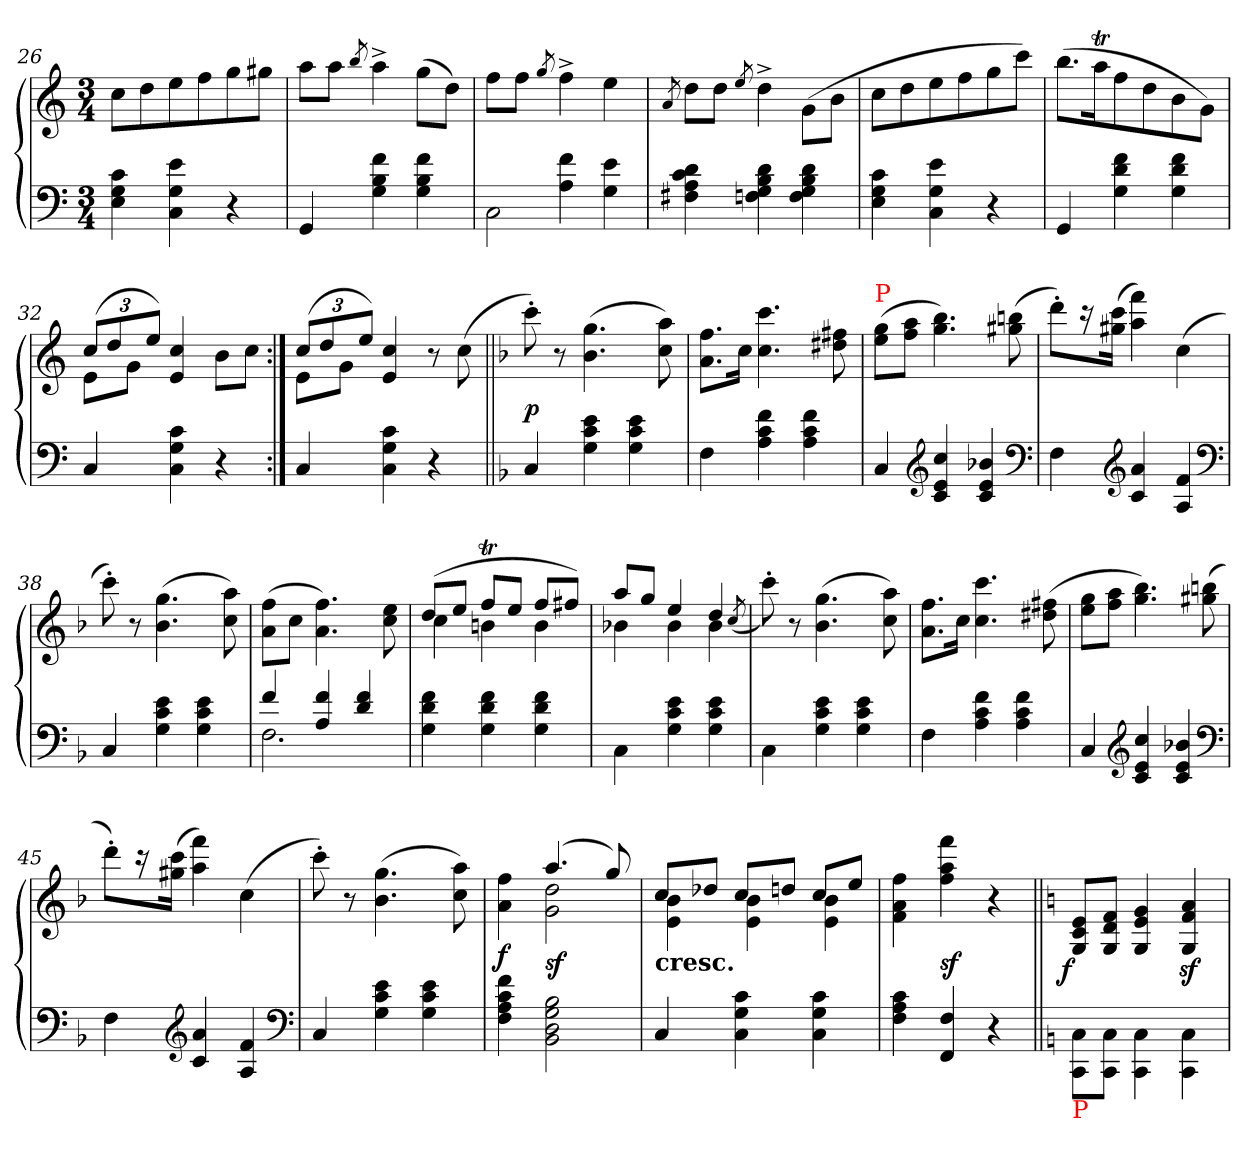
**kern	**kern	**dynam
*part1	*part1	*part1
*staff2	*staff1	*staff1/2
*clefF4	*clefG2	*
*k[]	*k[]	*
*M3/4	*M3/4	*
=26	=26	=26
4c 4G 4E	8ccL	.
.	8dd	.
4e 4G 4C	8ee	.
.	8ff	.
4r	8gg	.
.	8gg#XJ	.
=27	=27	=27
4GG	8aaL	.
.	8aaJ	.
.	8qbb/	.
4f 4B 4G	4aa^<	.
4f 4B 4G	(>8ggL	.
.	8ddJ)	.
=28	=28	=28
*^	*	*
4ryy	2C	8ffL	.
.	.	8ffJ	.
.	.	8qgg/	.
4f\ 4A\	.	4ff^<	.
4e\ 4G\	4ryy	4ee	.
*v	*v	*	*
=29	=29	=29
.	8qa/	.
4d 4c 4A 4F#X	8ddL	.
.	8ddJ	.
.	8qee/	.
4d 4B 4G 4Fn	4dd^<	.
4d 4B 4G 4F	(>8g\L	.
.	8bJ	.
=30	=30	=30
4c 4G 4E	8ccL	.
.	8dd	.
4e 4G 4C	8ee	.
.	8ff	.
4r	8gg	.
.	8cccJ)	.
=31	=31	=31
4GG	(>8.bbL	.
.	16aaTk	.
4f 4d 4G	8ff	.
.	8dd	.
4f 4d 4G	8b	.
.	8gJ)	.
=32	=32	=32
*	*Xbrackettup	*
*	*^	*
4C	(>12ccL	8eL	.
.	12dd	.	.
.	.	8gJ	.
.	12eeJ)	.	.
4c 4G 4C	4cc 4e	4ryy	.
4r	8bL	4ryy	.
.	8ccJ	.	.
=33:|!	=33:|!	=33:|!	=33:|!
4C	(>12ccL	8eL	.
.	12dd	.	.
.	.	8gJ	.
.	12eeJ)	.	.
4c 4G 4C	4cc 4e	4ryy	.
4r	8r	4ryy	.
.	(>8cc	.	.
*	*v	*v	*
=34||	=34||	=34||
*k[b-]	*k[b-]	*
4C	8ccc'>)	p
.	8r	.
4e 4c 4G	(>4.gg 4.b-	.
4e 4c 4G	.	.
.	8aa 8cc)	.
=35	=35	=35
4F	8.ff 8.aL	.
.	16ccJk	.
4f 4c 4A	4.ccc 4.cc	.
4f 4c 4A	.	.
.	8ff#X 8dd#X	.
=36	=36	=36
!	!LO:TX:a:color=red:t=P	!
4C	(>8gg 8eeL	.
.	8aa 8ffJ	.
*clefG2	*	*
4cc 4e 4c	4.bb- 4.gg)	.
4b-X 4e 4c	.	.
.	(>8bbn 8gg#X	.
*clefF4	*	*
=37	=37	=37
4F	8ddd'>L)	.
.	16rccc	.
.	(>16ccc 16gg#XJk	.
*clefG2	*	*
4a 4c	4fff 4aa)	.
4f 4A	(>4cc	.
*clefF4	*	*
=38	=38	=38
4C	8ccc'>)	.
.	8r	.
4e 4c 4G	(>4.gg 4.b-	.
4e 4c 4G	.	.
.	8aa 8cc)	.
=39	=39	=39
*^	*	*
4f	2.F	(>8ff 8aL	.
.	.	8ccJ	.
4f 4A	.	4.ff 4.a)	.
4f 4d	.	.	.
.	.	8ee 8cc	.
*v	*v	*	*
=40	=40	=40
*	*^	*
4f 4d 4G	(>8ddL	4cc	.
.	8eeJ	.	.
4f 4d 4G	8ffTL	4bn	.
.	8eeJ	.	.
4f 4d 4G	8ffL	4b	.
.	8ff#XJ)	.	.
=41	=41	=41	=41
4C\	8aaL	4b-X	.
.	8ggJ	.	.
4e 4c 4G	4ee	4b-	.
4e 4c 4G	4dd	4b-	.
*	*v	*v	*
.	(>8qcc/	.
=42	=42	=42
4C\	8ccc'>)	.
.	8r	.
4e 4c 4G	(>4.gg 4.b-	.
4e 4c 4G	.	.
.	8aa 8cc)	.
=43	=43	=43
4F	8.ff 8.aL	.
.	16ccJk	.
4f 4c 4A	4.ccc 4.cc	.
4f 4c 4A	.	.
.	(>8ff#X 8dd#X	.
=44	=44	=44
4C	8gg 8eeL	.
.	8aa 8ffJ	.
*clefG2	*	*
4cc 4e 4c	4.bb- 4.gg)	.
4b-X 4e 4c	.	.
.	(>8bbn 8gg#X	.
*clefF4	*	*
=45	=45	=45
4F	8ddd'>L)	.
.	16rccc	.
.	(>16ccc 16gg#XJk	.
*clefG2	*	*
4a 4c	4fff 4aa)	.
4f 4A	(>4cc	.
*clefF4	*	*
=46	=46	=46
4C	8ccc'>)	.
.	8r	.
4e 4c 4G	(>4.gg 4.b-	.
4e 4c 4G	.	.
.	8aa 8cc)	.
=47	=47	=47
*	*^	*
4f 4c 4A 4F	4ff 4a	4ryy	f
2B- 2G 2D 2BB-	(>4.aa	2dd 2g	sf
.	8gg)	.	.
=48	=48	=48	=48
!	!LO:TX:c:B:t=cresc.	!	!
4C	8ccL	4b- 4e	.
.	8dd-XJ	.	.
4c 4G 4C	8ccL	4b- 4e	.
.	8ddnJ	.	.
4c 4G 4C	8ccL	4b- 4e	.
.	8eeJ	.	.
*	*v	*v	*
=49	=49	=49
4c 4A 4F	4ff 4a 4f	.
4F 4FF	4fff 4aa 4ff	sf
4r	4r	.
=50||	=50||	=50||
*k[]	*k[]	*
!LO:TX:b:color=red:t=P	!	!
!	!	!LO:DY:rj
8C\ 8CC\L	8e/ 8c/ 8G/L	f
8C\ 8CC\J	8f/ 8d/ 8G/J	.
4C\ 4CC\	4g/ 4e/ 4G/	.
4C\ 4CC\	4az>/ 4fz>/ 4Gz>/	.
=	=	=
*-	*-	*-
